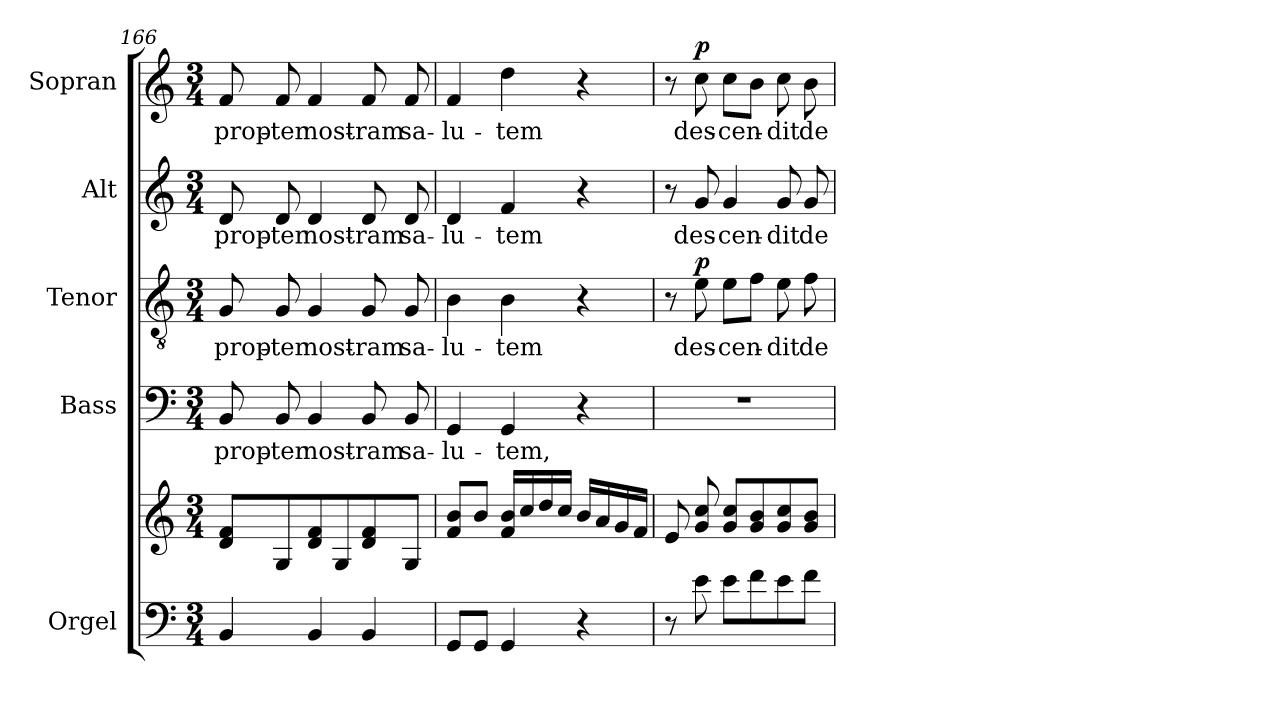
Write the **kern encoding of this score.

**kern	**kern	**kern	**text	**kern	**text	**dynam	**kern	**text	**kern	**text	**dynam
*part5	*part5	*part4	*part4	*part3	*part3	*part3	*part2	*part2	*part1	*part1	*part1
*staff6	*staff5	*staff4	*staff4	*staff3	*staff3	*staff3	*staff2	*staff2	*staff1	*staff1	*staff1
*I"Orgel	*	*I"Bass	*	*I"Tenor	*	*	*I"Alt	*	*I"Sopran	*	*
*I'Org.	*	*I'B.	*	*I'T.	*	*	*I'A.	*	*I'S.	*	*
*clefF4	*clefG2	*clefF4	*	*clefGv2	*	*	*clefG2	*	*clefG2	*	*
*k[]	*k[]	*k[]	*	*k[]	*	*	*k[]	*	*k[]	*	*
*C:	*C:	*C:	*	*C:	*	*	*C:	*	*C:	*	*
*M3/4	*M3/4	*M3/4	*	*M3/4	*	*	*M3/4	*	*M3/4	*	*
=166	=166	=166	=166	=166	=166	=166	=166	=166	=166	=166	=166
!	!	!	!LO:LY:b	!	!LO:LY:b	!	!	!LO:LY:b	!	!LO:LY:b	!
4BB/	8d/ 8f/L	8BB/	prop-	8G/	prop-	.	8d/	prop-	8f/	prop-	.
!	!	!	!LO:LY:b	!	!LO:LY:b	!	!	!LO:LY:b	!	!LO:LY:b	!
.	8G/	8BB/	-ter	8G/	-ter	.	8d/	-ter	8f/	-ter	.
!	!	!	!LO:LY:b	!	!LO:LY:b	!	!	!LO:LY:b	!	!LO:LY:b	!
4BB/	8d/ 8f/	4BB/	nost-	4G/	nost-	.	4d/	nost-	4f/	nost-	.
.	8G/	.	.	.	.	.	.	.	.	.	.
!	!	!	!LO:LY:b	!	!LO:LY:b	!	!	!LO:LY:b	!	!LO:LY:b	!
4BB/	8d/ 8f/	8BB/	-ram	8G/	-ram	.	8d/	-ram	8f/	-ram	.
!	!	!	!LO:LY:b	!	!LO:LY:b	!	!	!LO:LY:b	!	!LO:LY:b	!
.	8G/J	8BB/	sa-	8G/	sa-	.	8d/	sa-	8f/	sa-	.
=167	=167	=167	=167	=167	=167	=167	=167	=167	=167	=167	=167
!	!	!	!LO:LY:b	!	!LO:LY:b	!	!	!LO:LY:b	!	!LO:LY:b	!
8GG/L	8f/ 8b/L	4GG/	-lu-	4B\	-lu-	.	4d/	-lu-	4f/	-lu-	.
8GG/J	8b/J	.	.	.	.	.	.	.	.	.	.
!	!	!	!LO:LY:b	!	!LO:LY:b	!	!	!LO:LY:b	!	!LO:LY:b	!
4GG/	16f/ 16b/LL	4GG/	-tem,	4B\	-tem	.	4f/	-tem	4dd\	-tem	.
.	16cc/	.	.	.	.	.	.	.	.	.	.
.	16dd/	.	.	.	.	.	.	.	.	.	.
.	16cc/JJ	.	.	.	.	.	.	.	.	.	.
4r	16b/LL	4r	.	4r	.	.	4r	.	4r	.	.
.	16a/	.	.	.	.	.	.	.	.	.	.
.	16g/	.	.	.	.	.	.	.	.	.	.
.	16f/JJ	.	.	.	.	.	.	.	.	.	.
=168	=168	=168	=168	=168	=168	=168	=168	=168	=168	=168	=168
8r	8e/	2.r	.	8r	.	.	8r	.	8r	.	.
!	!	!	!	!	!LO:LY:b	!LO:DY:a	!	!LO:LY:b	!	!LO:LY:b	!LO:DY:a
8e\	8g/ 8cc/	.	.	8e\	des-	p	8g/	des-	8cc\	des-	p
!	!	!	!	!	!LO:LY:b	!	!	!LO:LY:b	!	!LO:LY:b	!
8e\L	8g/ 8cc/L	.	.	8e\L	-cen-	.	4g/	-cen-	8cc\L	-cen-	.
8f\	8g/ 8b/	.	.	8f\J	.	.	.	.	8b\J	.	.
!	!	!	!	!	!LO:LY:b	!	!	!LO:LY:b	!	!LO:LY:b	!
8e\	8g/ 8cc/	.	.	8e\	-dit	.	8g/	-dit	8cc\	-dit	.
!	!	!	!	!	!LO:LY:b	!	!	!LO:LY:b	!	!LO:LY:b	!
8f\J	8g/ 8b/J	.	.	8f\	de	.	8g/	de	8b\	de	.
=	=	=	=	=	=	=	=	=	=	=	=
*-	*-	*-	*-	*-	*-	*-	*-	*-	*-	*-	*-
